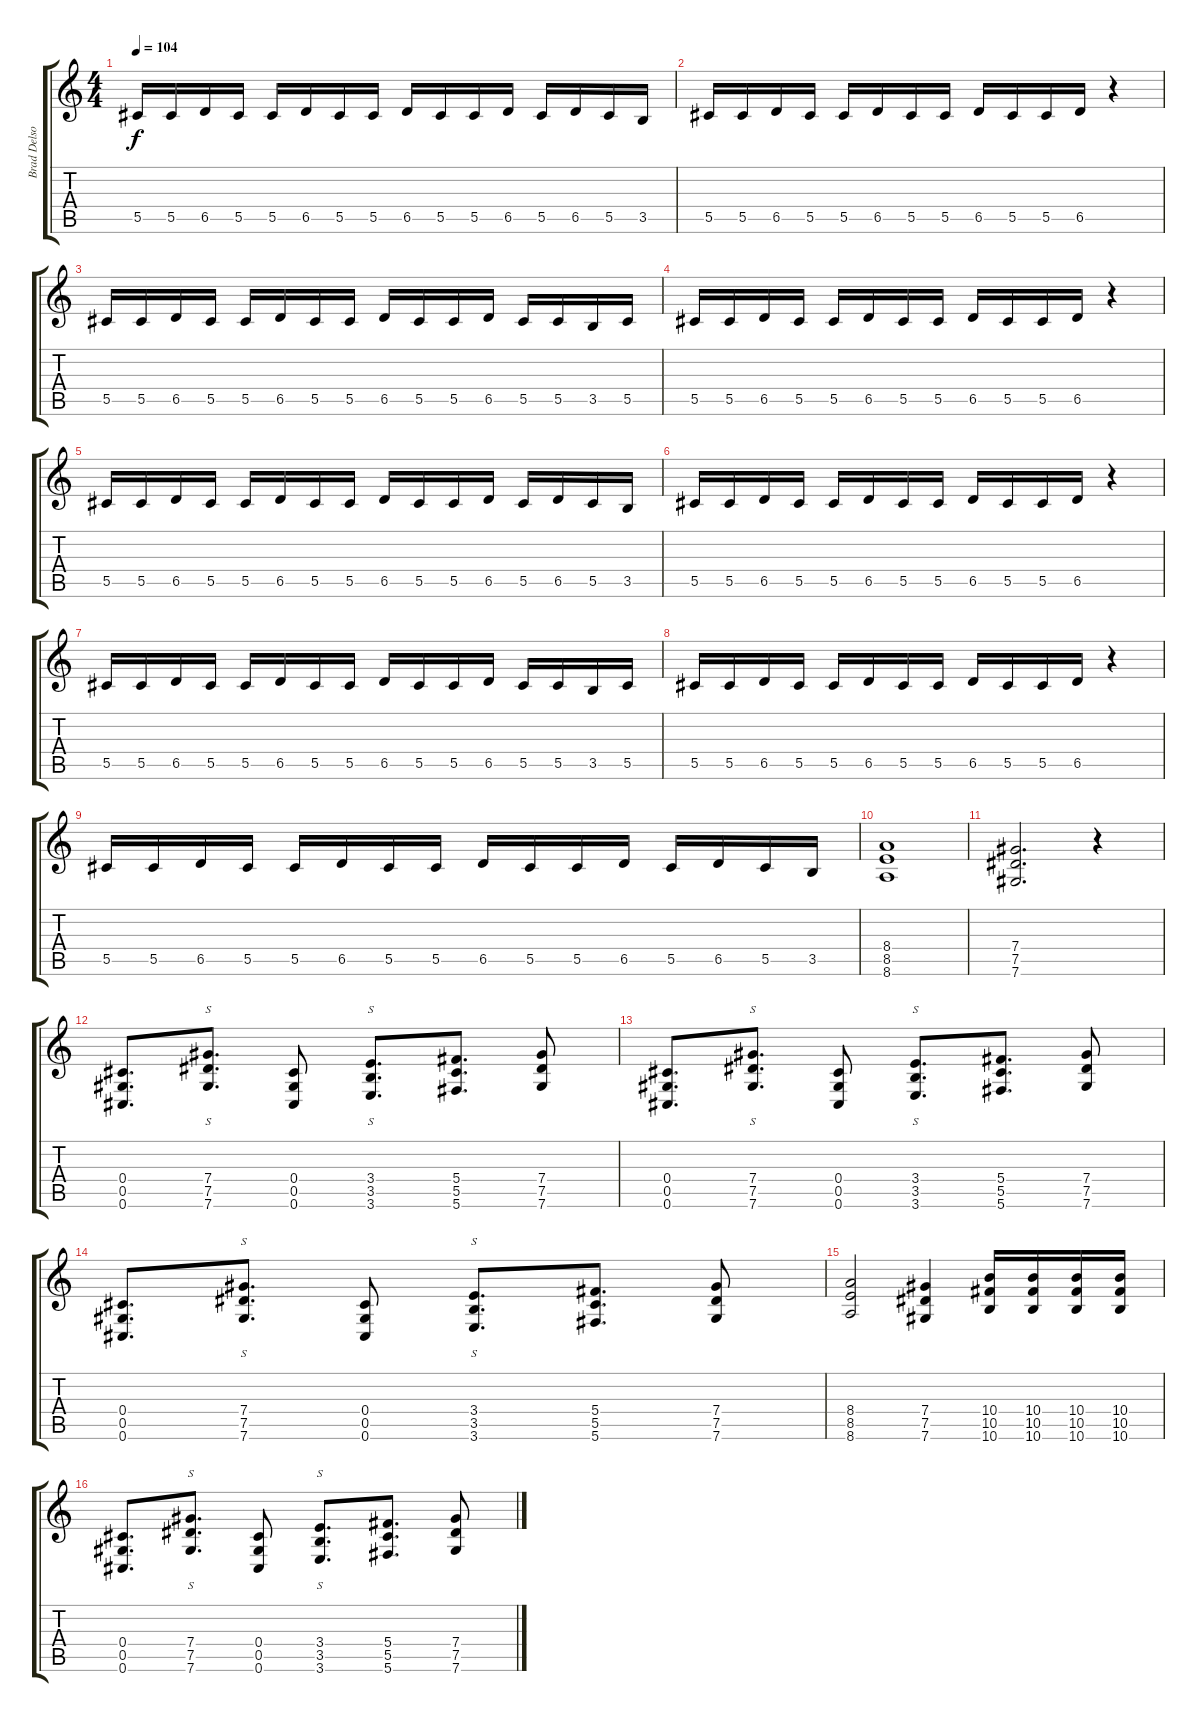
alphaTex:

\track ("Brad Delson (guitar)" "Brad Delso") {instrument distortionguitar}
\staff {score tabs}
\tuning (Eb4 Bb3 Gb3 Db3 Ab2 Db2) {hide}
\ts (4 4)
\tempo 104
\clef g2
\ks c
5.5.16{dy f} 5.5.16 6.5.16 5.5.16 5.5.16 6.5.16 5.5.16 5.5.16 6.5.16 5.5.16 5.5.16 6.5.16 5.5.16 6.5.16 5.5.16 3.5.16 |
5.5.16 5.5.16 6.5.16 5.5.16 5.5.16 6.5.16 5.5.16 5.5.16 6.5.16 5.5.16 5.5.16 6.5.16 r.4 |
5.5.16 5.5.16 6.5.16 5.5.16 5.5.16 6.5.16 5.5.16 5.5.16 6.5.16 5.5.16 5.5.16 6.5.16 5.5.16 5.5.16 3.5.16 5.5.16 |
5.5.16 5.5.16 6.5.16 5.5.16 5.5.16 6.5.16 5.5.16 5.5.16 6.5.16 5.5.16 5.5.16 6.5.16 r.4 |
5.5.16 5.5.16 6.5.16 5.5.16 5.5.16 6.5.16 5.5.16 5.5.16 6.5.16 5.5.16 5.5.16 6.5.16 5.5.16 6.5.16 5.5.16 3.5.16 |
5.5.16 5.5.16 6.5.16 5.5.16 5.5.16 6.5.16 5.5.16 5.5.16 6.5.16 5.5.16 5.5.16 6.5.16 r.4 |
5.5.16 5.5.16 6.5.16 5.5.16 5.5.16 6.5.16 5.5.16 5.5.16 6.5.16 5.5.16 5.5.16 6.5.16 5.5.16 5.5.16 3.5.16 5.5.16 |
5.5.16 5.5.16 6.5.16 5.5.16 5.5.16 6.5.16 5.5.16 5.5.16 6.5.16 5.5.16 5.5.16 6.5.16 r.4 |
5.5.16 5.5.16 6.5.16 5.5.16 5.5.16 6.5.16 5.5.16 5.5.16 6.5.16 5.5.16 5.5.16 6.5.16 5.5.16 6.5.16 5.5.16 3.5.16 |
(8.4 8.5 8.6).1 |
(7.4 7.5 7.6).2{d} r.4 |
(0.4 0.5 0.6).8{d} (7.4 7.5 7.6).8{s d} (0.4 0.5 0.6).8 (3.4 3.5 3.6).8{s d} (5.4 5.5 5.6).8{d} (7.4 7.5 7.6).8 |
(0.4 0.5 0.6).8{d} (7.4 7.5 7.6).8{s d} (0.4 0.5 0.6).8 (3.4 3.5 3.6).8{s d} (5.4 5.5 5.6).8{d} (7.4 7.5 7.6).8 |
(0.4 0.5 0.6).8{d} (7.4 7.5 7.6).8{s d} (0.4 0.5 0.6).8 (3.4 3.5 3.6).8{s d} (5.4 5.5 5.6).8{d} (7.4 7.5 7.6).8 |
(8.4 8.5 8.6).2 (7.4 7.5 7.6).4 (10.4 10.5 10.6).16 (10.4 10.5 10.6).16 (10.4 10.5 10.6).16 (10.4 10.5 10.6).16 |
(0.4 0.5 0.6).8{d} (7.4 7.5 7.6).8{s d} (0.4 0.5 0.6).8 (3.4 3.5 3.6).8{s d} (5.4 5.5 5.6).8{d} (7.4 7.5 7.6).8
